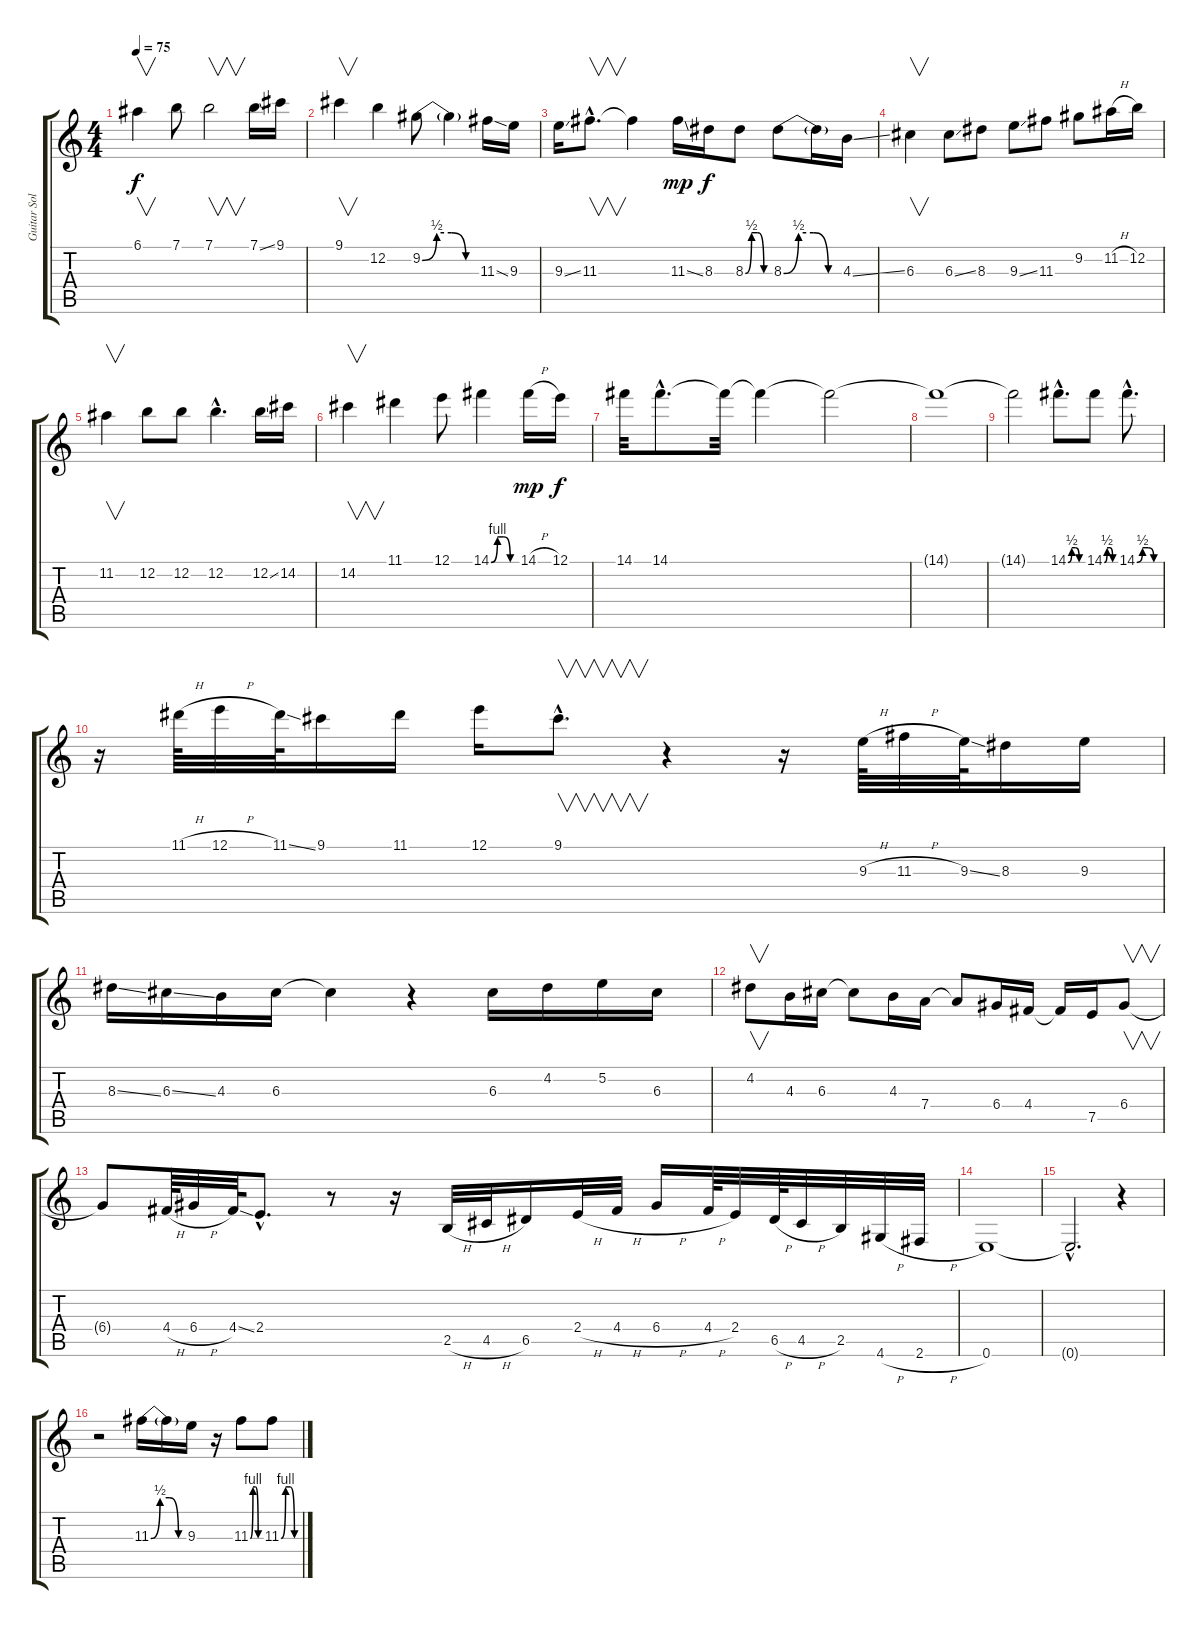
\track ("Guitar Solo" "Guitar Sol") {instrument distortionguitar}
\staff {score tabs}
\tuning (E4 B3 G3 D3 A2 E2) {hide}
\ts (4 4)
\tempo 75
\clef g2
\ks c
6.1.4{v dy f} 7.1.8 7.1.2{v} 7.1{ss}.16 9.1.16 |
9.1.4{v} 12.2.4 9.2{be (custom 0 0 15 2 30 2 45 0 60 0)}.8 9.2{t}.4 11.3{ss}.16 9.3.16 |
9.3{ss}.16 11.3{hac}.8{v d} 11.3{t}.4 11.3{ss}.16{dy mp} 8.3.16{dy f} 8.3{be (custom 0 0 15 2 30 2 45 0 60 0)}.8 8.3{be (custom 0 0 15 2 30 2 45 0 60 0)}.8 8.3{t}.16 4.3{ss}.16 |
6.3.4{v} 6.3{ss}.8 8.3.8 9.3{ss}.8 11.3.8 9.2.8 11.2{h}.16 12.2.16 |
11.2.4{v} 12.2.8 12.2.8 12.2{hac}.4{d} 12.2{ss}.16 14.2.16 |
14.2.4{v} 11.1.4 12.1.8 14.1{be (custom 0 0 15 4 30 4 45 0 60 0)}.4 14.1{h}.16{dy mp} 12.1.16{dy f} |
14.1.32 14.1{hac}.8{d} 14.1{t}.32 14.1{t}.4 14.1{t}.2 |
14.1{t}.1 |
14.1{t}.2 14.1{be (custom 0 0 15 2 30 2 45 0 60 0) hac}.8{d} 14.1{be (custom 0 0 15 2 30 2 45 0 60 0)}.8 14.1{be (custom 0 0 15 2 30 2 45 0 60 0) hac}.8{d} |
r.16 11.1{h}.64 12.1{h}.32 11.1{ss}.64 9.1.16 11.1.16 12.1.16 9.1{hac}.8{v d} r.4 r.16 9.3{h}.64 11.3{h}.32 9.3{ss}.64 8.3.16 9.3.16 |
8.3{ss}.16 6.3{ss}.16 4.3.16 6.3.16 6.3{t}.4 r.4 6.3.16 4.2.16 5.2.16 6.3.16 |
4.2.8{v} 4.3.16 6.3.16 6.3{t}.8 4.3.16 7.4.16 7.4{t}.8 6.4.16 4.4.16 4.4{t}.16 7.5.16 6.4.8{v} |
6.4{t}.8 4.4{h}.64 6.4{h}.32 4.4{ss}.64 2.4{hac}.8{d} r.8 r.16 2.5{h}.32 4.5{h}.32 6.5.16 2.4{h}.32 4.4{h}.32 6.4{h}.16 4.4{h}.64 2.4.32 6.5{h}.64 4.5{h}.32 2.5.32 4.6{h}.32 2.6{h}.32 |
0.6.1 |
0.6{hac t}.2{d} r.4 |
r.2 11.3{be (custom 0 0 15 2 30 2 45 0 60 0)}.16 11.3{t}.16 9.3.16 r.16 11.3{be (custom 0 0 15 4 30 4 45 0 60 0)}.8 11.3{be (custom 0 0 15 4 30 4 45 0 60 0)}.8
